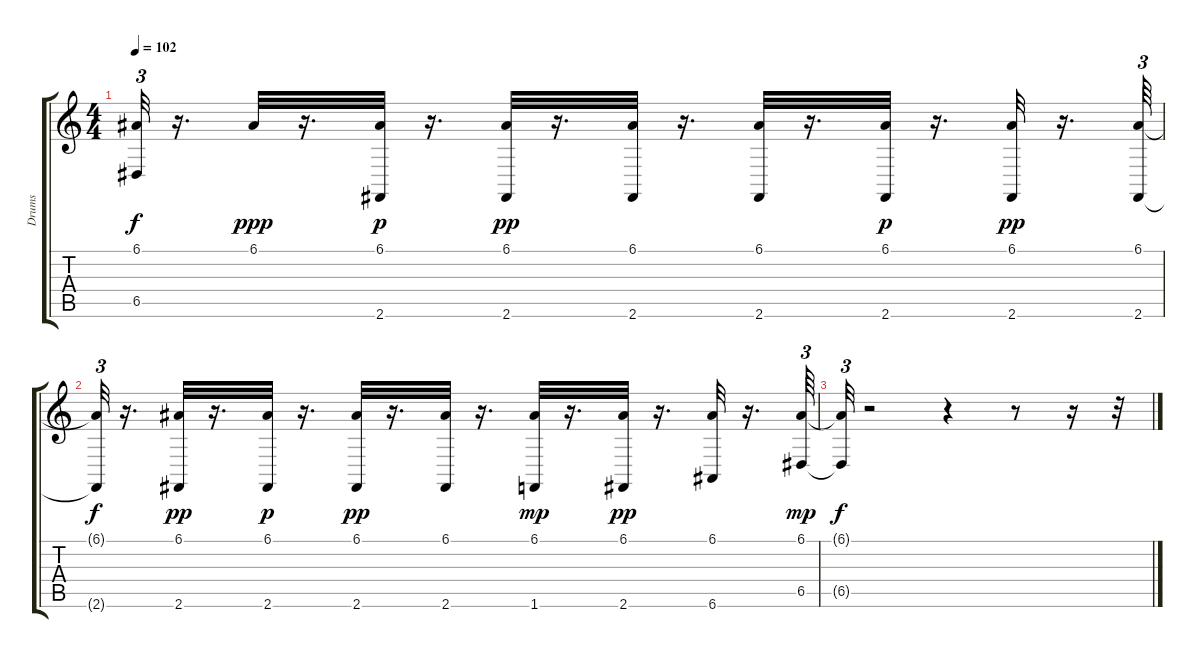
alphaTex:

\track ("Drums" "Drums") {instrument synthdrum}
\staff {score tabs}
\tuning (E4 B3 G3 D3 A2 E2) {hide}
\ts (4 4)
\tempo 102
\clef g2
\ks c
(6.1{t} 6.5{t}).32{tu (3 2) dy f} r.16{d} 6.1.32{dy ppp} r.16{d} (6.1 2.6).32{dy p} r.16{d} (6.1 2.6).32{dy pp} r.16{d} (6.1 2.6).32 r.16{d} (6.1 2.6).32 r.16{d} (6.1 2.6).32{dy p} r.16{d} (6.1 2.6).32{dy pp} r.16{d} (6.1 2.6).64{tu (3 2)} |
(6.1{t} 2.6{t}).32{tu (3 2) dy f} r.16{d} (6.1 2.6).32{dy pp} r.16{d} (6.1 2.6).32{dy p} r.16{d} (6.1 2.6).32{dy pp} r.16{d} (6.1 2.6).32 r.16{d} (6.1 1.6).32{dy mp} r.16{d} (6.1 2.6).32{dy pp} r.16{d} (6.1 6.6).32 r.16{d} (6.1 6.5).64{tu (3 2) dy mp} |
(6.1{t} 6.5{t}).32{tu (3 2) dy f} r.2 r.4 r.8 r.16 r.32
